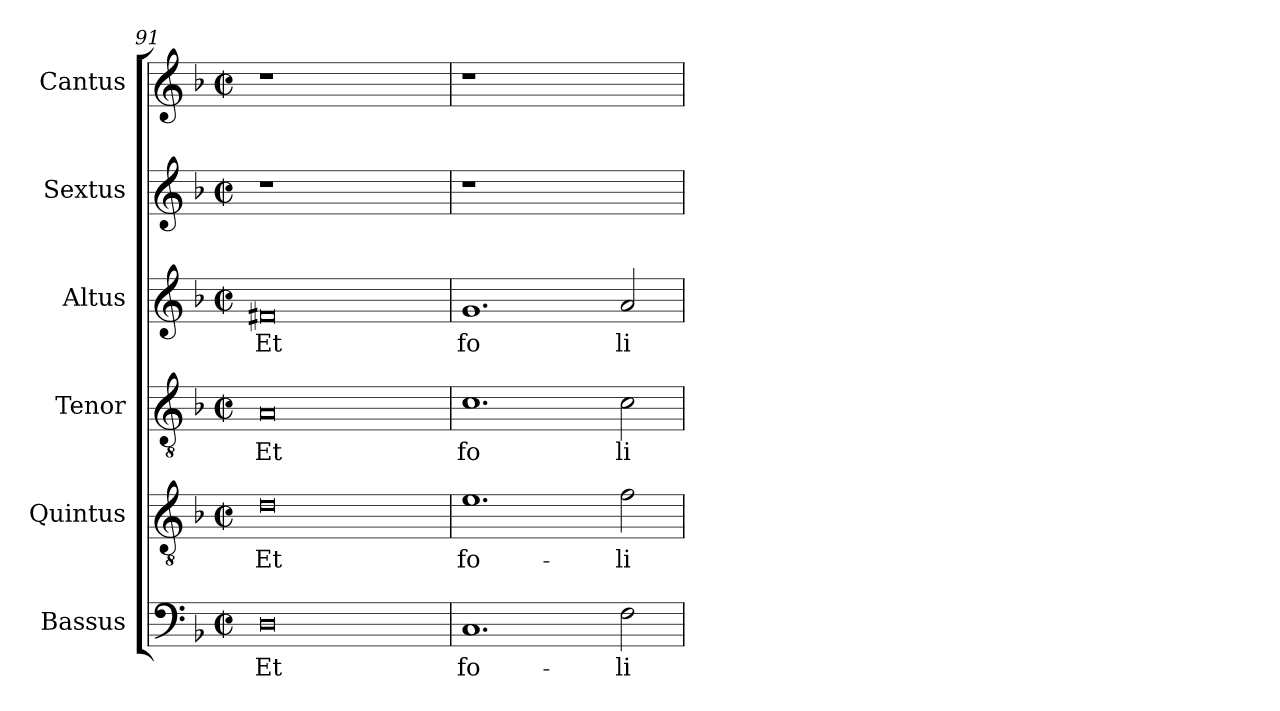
**kern	**text	**kern	**text	**kern	**text	**kern	**text	**kern	**kern
*part6	*part6	*part5	*part5	*part4	*part4	*part3	*part3	*part2	*part1
*staff6	*staff6	*staff5	*staff5	*staff4	*staff4	*staff3	*staff3	*staff2	*staff1
*I"Bassus	*	*I"Quintus	*	*I"Tenor	*	*I"Altus	*	*I"Sextus	*I"Cantus
*I'B	*	*I'Q	*	*I'T	*	*I'A	*	*I'S	*I'C
!!LO:LB:g=z
*clefF4	*	*clefGv2	*	*clefGv2	*	*clefG2	*	*clefG2	*clefG2
*k[b-]	*	*k[b-]	*	*k[b-]	*	*k[b-]	*	*k[b-]	*k[b-]
*F:	*	*F:	*	*F:	*	*F:	*	*F:	*F:
*M2/2	*	*M2/2	*	*M2/2	*	*M2/2	*	*M2/2	*M2/2
*met(c|)	*	*met(c|)	*	*met(c|)	*	*met(c|)	*	*met(c|)	*met(c|)
=91	=91	=91	=91	=91	=91	=91	=91	=91	=91
!	!LO:LY:b:cj	!	!LO:LY:b:cj	!	!LO:LY:b:cj	!	!LO:LY:b:cj	!	!
0D	Et	0d	Et	0A	Et	0f#X	Et	1r	1r
.	.	.	.	.	.	.	.	1ryy	1ryy
=92	=92	=92	=92	=92	=92	=92	=92	=92	=92
!	!LO:LY:b:cj	!	!LO:LY:b:cj	!	!LO:LY:b:cj	!	!LO:LY:b:cj	!	!
1.C	fo-	1.e	fo-	1.c	fo	1.g	fo	1r	1r
.	.	.	.	.	.	.	.	1ryy	1ryy
!	!LO:LY:b:cj	!	!LO:LY:b:cj	!	!LO:LY:b:cj	!	!LO:LY:b:cj	!	!
2F\	-li-	2f\	-li-	2c\	li	2a/	li	.	.
=	=	=	=	=	=	=	=	=	=
*-	*-	*-	*-	*-	*-	*-	*-	*-	*-
